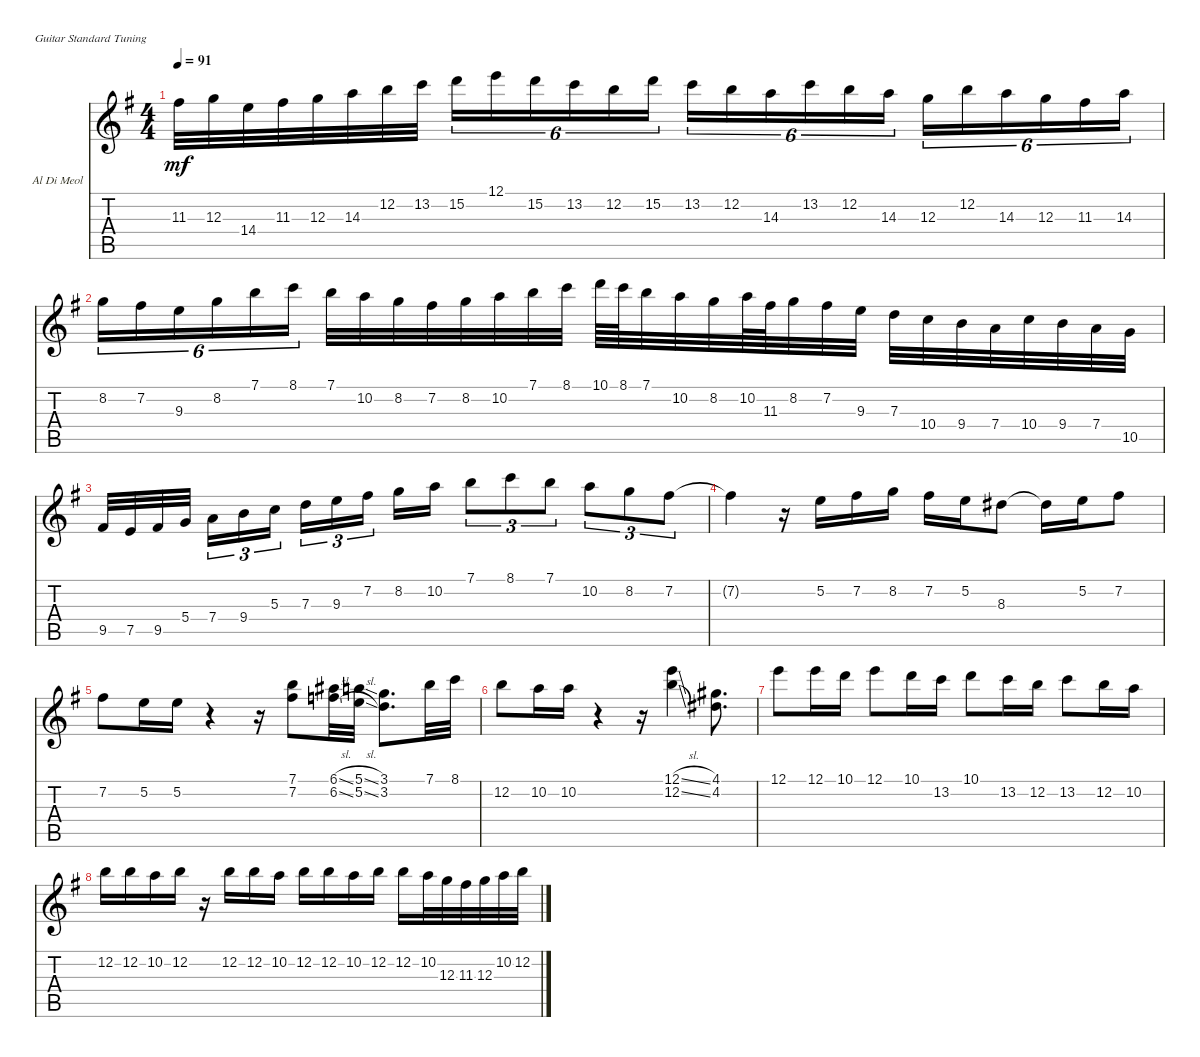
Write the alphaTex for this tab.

\bracketExtendMode nobrackets
\firstSystemTrackNameOrientation horizontal
\otherSystemsTrackNameOrientation horizontal
\track ("Al Di Meola (Steel)" "Al Di Meol") {instrument acousticguitarsteel}
\staff {score tabs}
\tuning (E4 B3 G3 D3 A2 E2)
\ts (4 4)
\tempo 91
\clef g2
\ks g
11.3.32{dy mf} 12.3.32 14.4.32 11.3.32 12.3.32 14.3.32 12.2.32 13.2.32 15.2.16{tu (6 4)} 12.1.16{tu (6 4)} 15.2.16{tu (6 4)} 13.2.16{tu (6 4)} 12.2.16{tu (6 4)} 15.2.16{tu (6 4)} 13.2.16{tu (6 4)} 12.2.16{tu (6 4)} 14.3.16{tu (6 4)} 13.2.16{tu (6 4)} 12.2.16{tu (6 4)} 14.3.16{tu (6 4)} 12.3.16{tu (6 4)} 12.2.16{tu (6 4)} 14.3.16{tu (6 4)} 12.3.16{tu (6 4)} 11.3.16{tu (6 4)} 14.3.16{tu (6 4)} |
8.2.16{tu (6 4)} 7.2.16{tu (6 4)} 9.3.16{tu (6 4)} 8.2.16{tu (6 4)} 7.1.16{tu (6 4)} 8.1.16{tu (6 4)} 7.1.32 10.2.32 8.2.32 7.2.32 8.2.32 10.2.32 7.1.32 8.1.32 10.1.64 8.1.64 7.1.32 10.2.32 8.2.32 10.2.64 11.3.64 8.2.32 7.2.32 9.3.32 7.3.32 10.4.32 9.4.32 7.4.32 10.4.32 9.4.32 7.4.32 10.5.32 |
9.5.32 7.5.32 9.5.32 5.4.32 7.4.16{tu (3 2)} 9.4.16{tu (3 2)} 5.3.16{tu (3 2)} 7.3.16{tu (3 2)} 9.3.16{tu (3 2)} 7.2.16{tu (3 2)} 8.2.16 10.2.16 7.1.8{tu (3 2)} 8.1.8{tu (3 2)} 7.1.8{tu (3 2)} 10.2.8{tu (3 2)} 8.2.8{tu (3 2)} 7.2.8{tu (3 2)} |
7.2{t}.4 r.16 5.2.16 7.2.16 8.2.16 7.2.16 5.2.16 8.3.8 8.3{t}.16 5.2.16 7.2.8 |
7.2.8 5.2.16 5.2.16 r.4 r.16 (7.1 7.2).8 (6.1{sl} 6.2{sl}).32 (5.1{sl} 5.2{sl}).32 (3.1 3.2).8{d} 7.1.32 8.1.32 |
12.2.8 10.2.16 10.2.16 r.4 r.16 (12.1{sl} 12.2{sl}).4 (4.1 4.2).8{d} |
12.1.8 12.1.16 10.1.16 12.1.8 10.1.16 13.2.16 10.1.8 13.2.16 12.2.16 13.2.8 12.2.16 10.2.16 |
12.2.16 12.2.16 10.2.16 12.2.16 r.16 12.2.16 12.2.16 10.2.16 12.2.16 12.2.16 10.2.16 12.2.16 12.2.16 10.2.32 12.3.32 11.3.32 12.3.32 10.2.32 12.2.32
